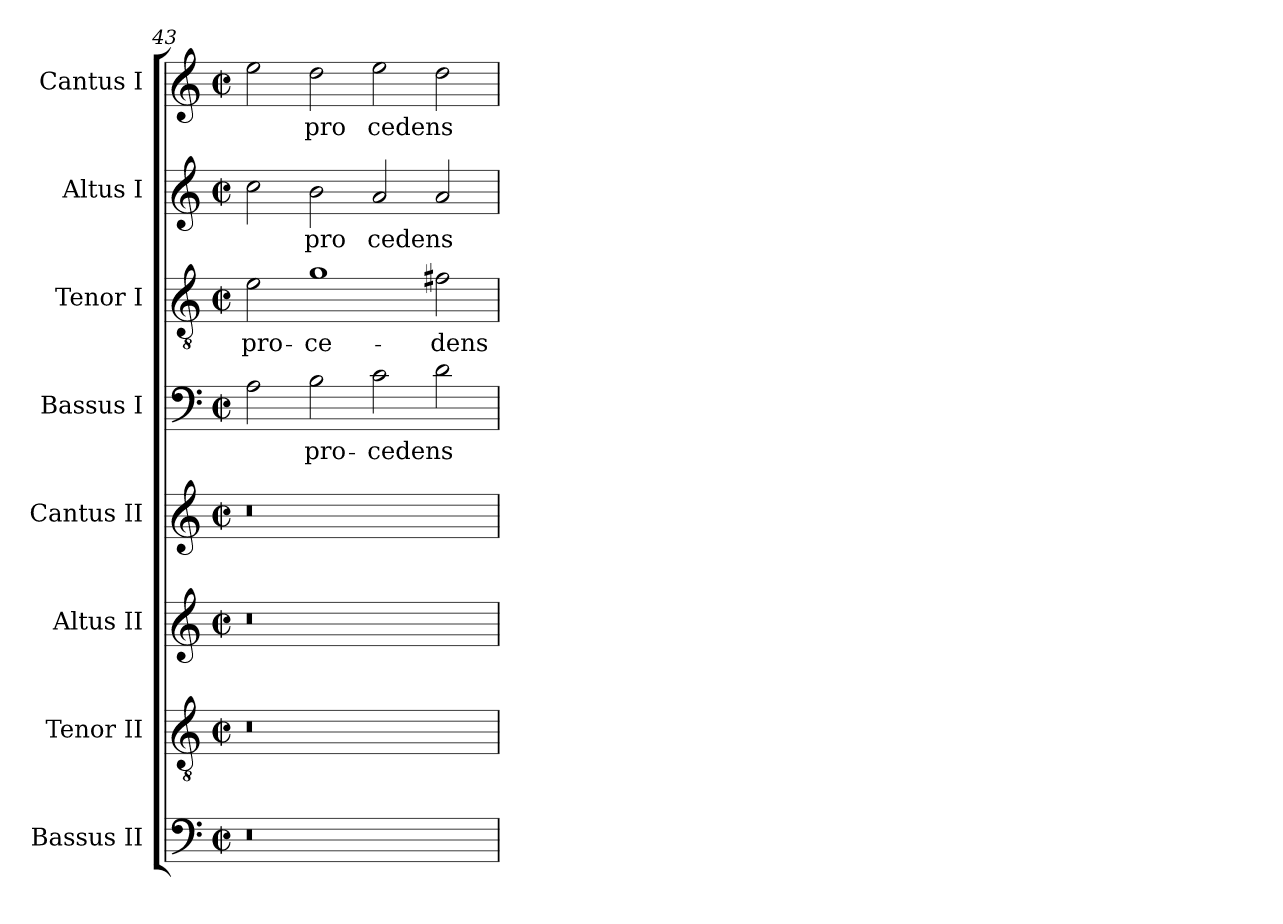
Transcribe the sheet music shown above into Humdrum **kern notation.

**kern	**kern	**kern	**kern	**kern	**text	**kern	**text	**kern	**text	**kern	**text
*part8	*part7	*part6	*part5	*part4	*part4	*part3	*part3	*part2	*part2	*part1	*part1
*staff8	*staff7	*staff6	*staff5	*staff4	*staff4	*staff3	*staff3	*staff2	*staff2	*staff1	*staff1
*I"Bassus II	*I"Tenor II	*I"Altus II	*I"Cantus II	*I"Bassus I	*	*I"Tenor I	*	*I"Altus I	*	*I"Cantus I	*
!!LO:PB:g=z
*clefF4	*clefGv2	*clefG2	*clefG2	*clefF4	*	*clefGv2	*	*clefG2	*	*clefG2	*
*	*	*k[]	*	*	*	*	*	*	*	*	*
*	*	*C:	*	*	*	*	*	*	*	*	*
*M2/2	*M2/2	*M2/2	*M2/2	*M2/2	*	*M2/2	*	*M2/2	*	*M2/2	*
*met(c|)	*met(c|)	*met(c|)	*met(c|)	*met(c|)	*	*met(c|)	*	*met(c|)	*	*met(c|)	*
=43	=43	=43	=43	=43	=43	=43	=43	=43	=43	=43	=43
!	!	!	!	!	!	!	!LO:LY:b:cj	!	!	!	!
0r	0r	0r	0r	2A\	.	2e\	pro-	2cc\	.	2ee\	.
!	!	!	!	!	!LO:LY:b:cj	!	!LO:LY:b:cj	!	!LO:LY:b:cj	!	!LO:LY:b:cj
.	.	.	.	2B\	pro-	1g	-ce-	2b\	pro	2dd\	pro
!	!	!	!	!	!LO:LY:b	!	!	!	!LO:LY:b	!	!LO:LY:b
.	.	.	.	2c\	-cedens	.	.	2a/	cedens	2ee\	cedens
!	!	!	!	!	!	!	!LO:LY:b:cj	!	!	!	!
.	.	.	.	2d\	.	2f#X\	-dens	2a/	.	2dd\	.
=	=	=	=	=	=	=	=	=	=	=	=
*-	*-	*-	*-	*-	*-	*-	*-	*-	*-	*-	*-
